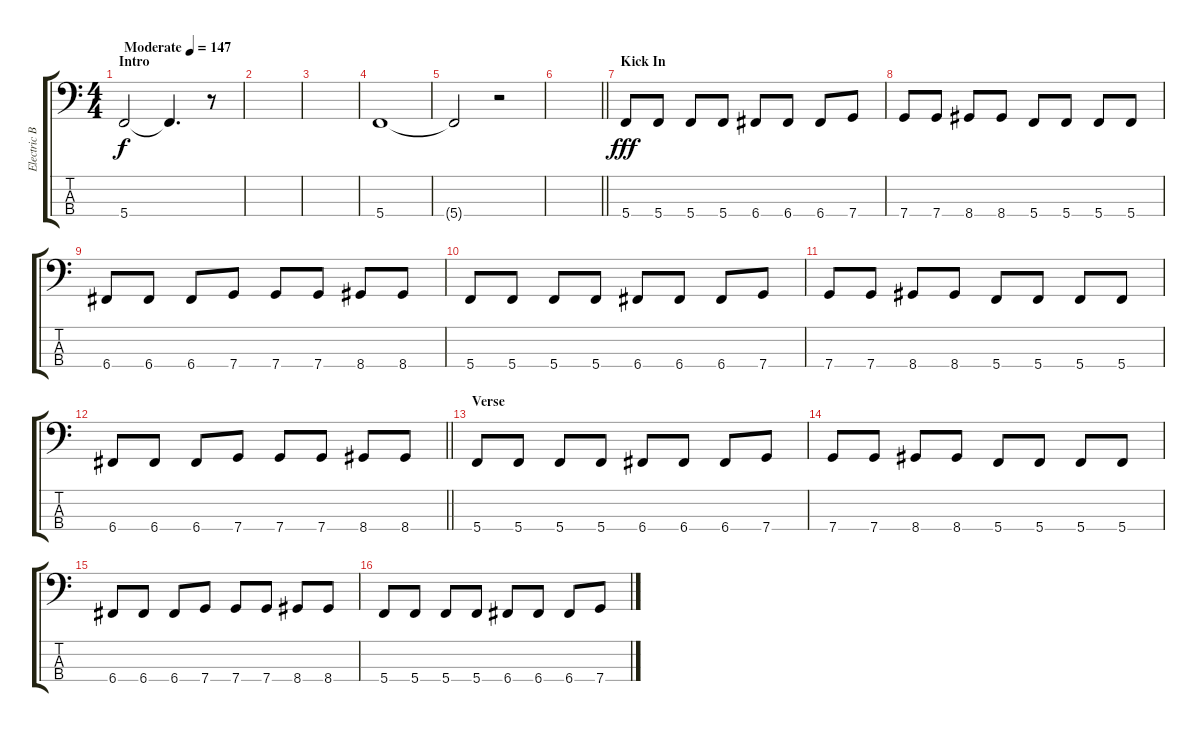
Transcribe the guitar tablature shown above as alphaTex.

\track ("Electric Bass [Moyer]" "Electric B") {instrument electricbassfinger}
\staff {score tabs}
\tuning (G2 C2 G1 C1) {hide}
\ts (4 4)
\section ("" "Intro")
\tempo (147 "Moderate")
\clef f4
\ks c
5.4.2{dy f instrument electricbassfinger} 5.4{t}.4{d} r.8 |
|
|
5.4.1 |
5.4{t}.2 r.2 |
\barLineRight lightlight
|
\section ("" "Kick In")
5.4.8{dy fff} 5.4.8 5.4.8 5.4.8 6.4.8 6.4.8 6.4.8 7.4.8 |
7.4.8 7.4.8 8.4.8 8.4.8 5.4.8 5.4.8 5.4.8 5.4.8 |
6.4.8 6.4.8 6.4.8 7.4.8 7.4.8 7.4.8 8.4.8 8.4.8 |
5.4.8 5.4.8 5.4.8 5.4.8 6.4.8 6.4.8 6.4.8 7.4.8 |
7.4.8 7.4.8 8.4.8 8.4.8 5.4.8 5.4.8 5.4.8 5.4.8 |
\barLineRight lightlight
6.4.8 6.4.8 6.4.8 7.4.8 7.4.8 7.4.8 8.4.8 8.4.8 |
\section ("" "Verse")
5.4.8 5.4.8 5.4.8 5.4.8 6.4.8 6.4.8 6.4.8 7.4.8 |
7.4.8 7.4.8 8.4.8 8.4.8 5.4.8 5.4.8 5.4.8 5.4.8 |
6.4.8 6.4.8 6.4.8 7.4.8 7.4.8 7.4.8 8.4.8 8.4.8 |
5.4.8 5.4.8 5.4.8 5.4.8 6.4.8 6.4.8 6.4.8 7.4.8
